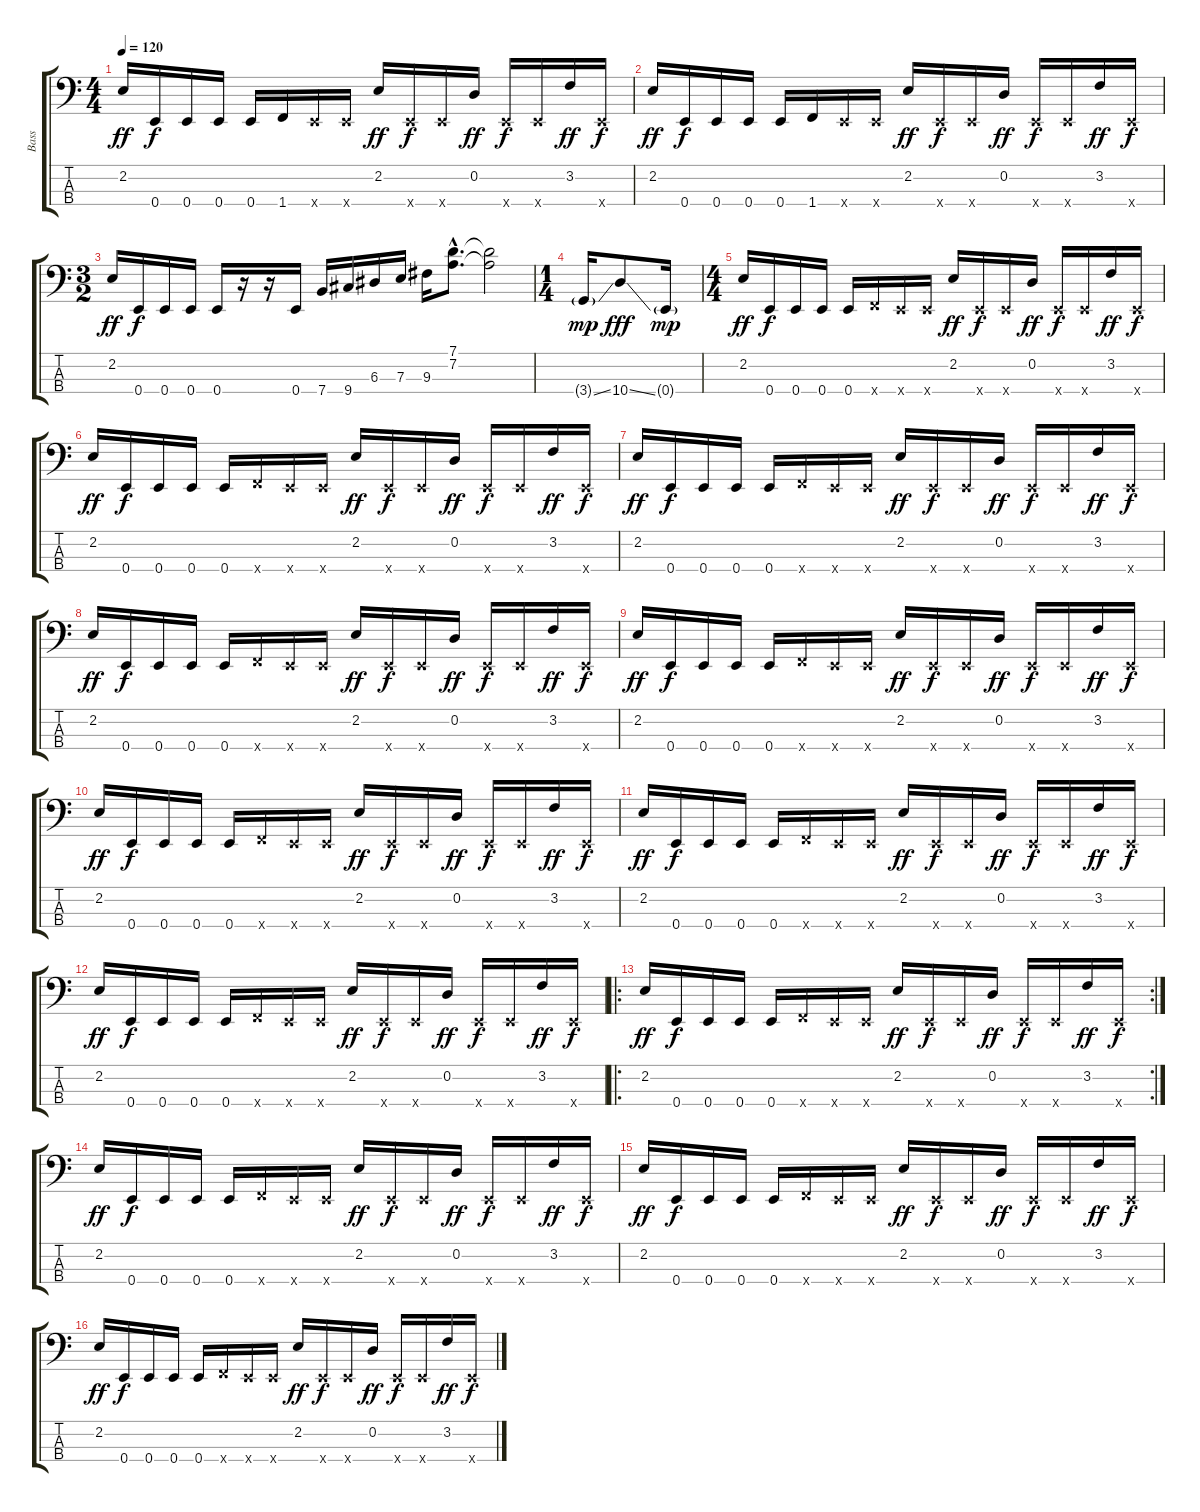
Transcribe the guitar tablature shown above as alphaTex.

\track ("Bass" "Bass") {instrument electricbassfinger}
\staff {score tabs}
\tuning (G2 D2 A1 E1) {hide}
\ts (4 4)
\tempo 120
\clef f4
\ks c
2.2.16{dy ff instrument slapbass1} 0.4.16{dy f} 0.4.16 0.4.16 0.4.16 1.4.16 0.4{x}.16 0.4{x}.16 2.2.16{dy ff} 0.4{x}.16{dy f} 0.4{x}.16 0.2.16{dy ff} 0.4{x}.16{dy f} 0.4{x}.16 3.2.16{dy ff} 0.4{x}.16{dy f} |
2.2.16{dy ff instrument slapbass1} 0.4.16{dy f} 0.4.16 0.4.16 0.4.16 1.4.16 0.4{x}.16 0.4{x}.16 2.2.16{dy ff} 0.4{x}.16{dy f} 0.4{x}.16 0.2.16{dy ff} 0.4{x}.16{dy f} 0.4{x}.16 3.2.16{dy ff} 0.4{x}.16{dy f} |
\ts (3 2)
2.2.16{dy ff instrument slapbass1} 0.4.16{dy f} 0.4.16 0.4.16 0.4.16 r.16{instrument electricbassfinger} r.16 0.4.16 7.4.16 9.4.16 6.3.16 7.3.16 9.3.16 (7.1{hac} 7.2{hac}).8{d} (7.1{t} 7.2{t}).2 |
\ts (1 4)
3.4{ss g}.16{dy mp} 10.4{ss}.8{dy fff volume 16} 0.4{g}.16{dy mp} |
\ts (4 4)
2.2.16{dy ff instrument slapbass1} 0.4.16{dy f} 0.4.16 0.4.16 0.4.16 1.4{x}.16 0.4{x}.16 0.4{x}.16 2.2.16{dy ff} 0.4{x}.16{dy f} 0.4{x}.16 0.2.16{dy ff} 0.4{x}.16{dy f} 0.4{x}.16 3.2.16{dy ff} 0.4{x}.16{dy f} |
2.2.16{dy ff instrument slapbass1} 0.4.16{dy f} 0.4.16 0.4.16 0.4.16 1.4{x}.16 0.4{x}.16 0.4{x}.16 2.2.16{dy ff} 0.4{x}.16{dy f} 0.4{x}.16 0.2.16{dy ff} 0.4{x}.16{dy f} 0.4{x}.16 3.2.16{dy ff} 0.4{x}.16{dy f} |
2.2.16{dy ff instrument slapbass1} 0.4.16{dy f} 0.4.16 0.4.16 0.4.16 1.4{x}.16 0.4{x}.16 0.4{x}.16 2.2.16{dy ff} 0.4{x}.16{dy f} 0.4{x}.16 0.2.16{dy ff} 0.4{x}.16{dy f} 0.4{x}.16 3.2.16{dy ff} 0.4{x}.16{dy f} |
2.2.16{dy ff instrument slapbass1} 0.4.16{dy f} 0.4.16 0.4.16 0.4.16 1.4{x}.16 0.4{x}.16 0.4{x}.16 2.2.16{dy ff} 0.4{x}.16{dy f} 0.4{x}.16 0.2.16{dy ff} 0.4{x}.16{dy f} 0.4{x}.16 3.2.16{dy ff} 0.4{x}.16{dy f} |
2.2.16{dy ff instrument slapbass1} 0.4.16{dy f} 0.4.16 0.4.16 0.4.16 1.4{x}.16 0.4{x}.16 0.4{x}.16 2.2.16{dy ff} 0.4{x}.16{dy f} 0.4{x}.16 0.2.16{dy ff} 0.4{x}.16{dy f} 0.4{x}.16 3.2.16{dy ff} 0.4{x}.16{dy f} |
2.2.16{dy ff instrument slapbass1} 0.4.16{dy f} 0.4.16 0.4.16 0.4.16 1.4{x}.16 0.4{x}.16 0.4{x}.16 2.2.16{dy ff} 0.4{x}.16{dy f} 0.4{x}.16 0.2.16{dy ff} 0.4{x}.16{dy f} 0.4{x}.16 3.2.16{dy ff} 0.4{x}.16{dy f} |
2.2.16{dy ff instrument slapbass1} 0.4.16{dy f} 0.4.16 0.4.16 0.4.16 1.4{x}.16 0.4{x}.16 0.4{x}.16 2.2.16{dy ff} 0.4{x}.16{dy f} 0.4{x}.16 0.2.16{dy ff} 0.4{x}.16{dy f} 0.4{x}.16 3.2.16{dy ff} 0.4{x}.16{dy f} |
2.2.16{dy ff instrument slapbass1} 0.4.16{dy f} 0.4.16 0.4.16 0.4.16 1.4{x}.16 0.4{x}.16 0.4{x}.16 2.2.16{dy ff} 0.4{x}.16{dy f} 0.4{x}.16 0.2.16{dy ff} 0.4{x}.16{dy f} 0.4{x}.16 3.2.16{dy ff} 0.4{x}.16{dy f} |
\ro
\rc 2
2.2.16{dy ff instrument slapbass1} 0.4.16{dy f} 0.4.16 0.4.16 0.4.16 1.4{x}.16 0.4{x}.16 0.4{x}.16 2.2.16{dy ff} 0.4{x}.16{dy f} 0.4{x}.16 0.2.16{dy ff} 0.4{x}.16{dy f} 0.4{x}.16 3.2.16{dy ff} 0.4{x}.16{dy f} |
2.2.16{dy ff instrument slapbass1} 0.4.16{dy f} 0.4.16 0.4.16 0.4.16 1.4{x}.16 0.4{x}.16 0.4{x}.16 2.2.16{dy ff} 0.4{x}.16{dy f} 0.4{x}.16 0.2.16{dy ff} 0.4{x}.16{dy f} 0.4{x}.16 3.2.16{dy ff} 0.4{x}.16{dy f} |
2.2.16{dy ff instrument slapbass1} 0.4.16{dy f} 0.4.16 0.4.16 0.4.16 1.4{x}.16 0.4{x}.16 0.4{x}.16 2.2.16{dy ff} 0.4{x}.16{dy f} 0.4{x}.16 0.2.16{dy ff} 0.4{x}.16{dy f} 0.4{x}.16 3.2.16{dy ff} 0.4{x}.16{dy f} |
2.2.16{dy ff instrument slapbass1} 0.4.16{dy f} 0.4.16 0.4.16 0.4.16 1.4{x}.16 0.4{x}.16 0.4{x}.16 2.2.16{dy ff} 0.4{x}.16{dy f} 0.4{x}.16 0.2.16{dy ff} 0.4{x}.16{dy f} 0.4{x}.16 3.2.16{dy ff} 0.4{x}.16{dy f}
